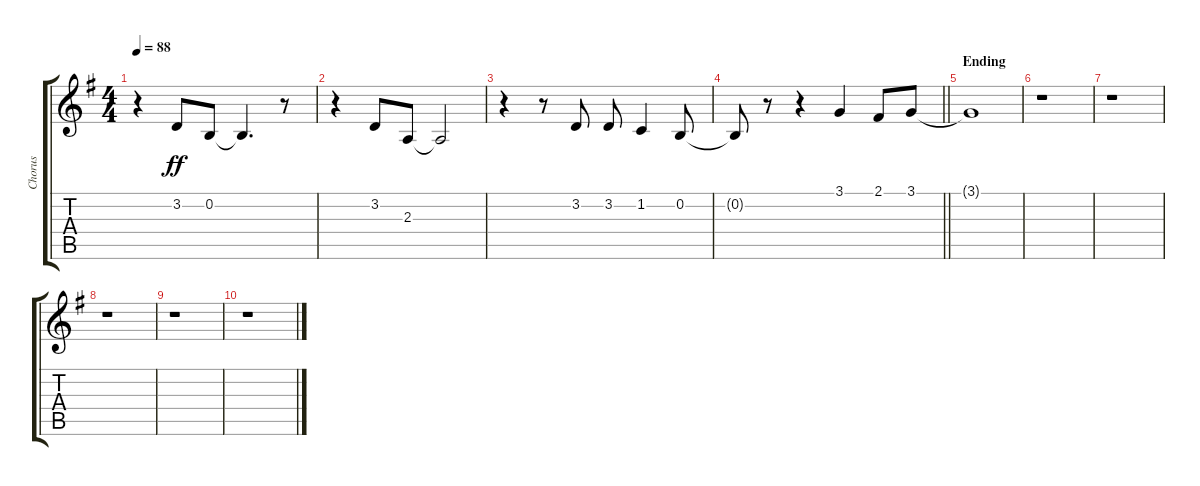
\track ("Chorus" "Chorus") {instrument voiceoohs}
\staff {score tabs}
\tuning (E4 B3 G3 D3 A2 E2) {hide}
\ts (4 4)
\tempo 88
\clef g2
\ks g
r.4{dy ff} 3.2.8 0.2.8 0.2{t}.4{d} r.8 |
r.4 3.2.8 2.3.8 2.3{t}.2 |
r.4 r.8 3.2.8 3.2.8 1.2.4 0.2.8 |
\barLineRight lightlight
0.2{t}.8 r.8 r.4 3.1.4 2.1.8 3.1.8 |
\section ("" "Ending")
3.1{t}.1 |
r.1 |
r.1 |
r.1 |
r.1 |
r.1
